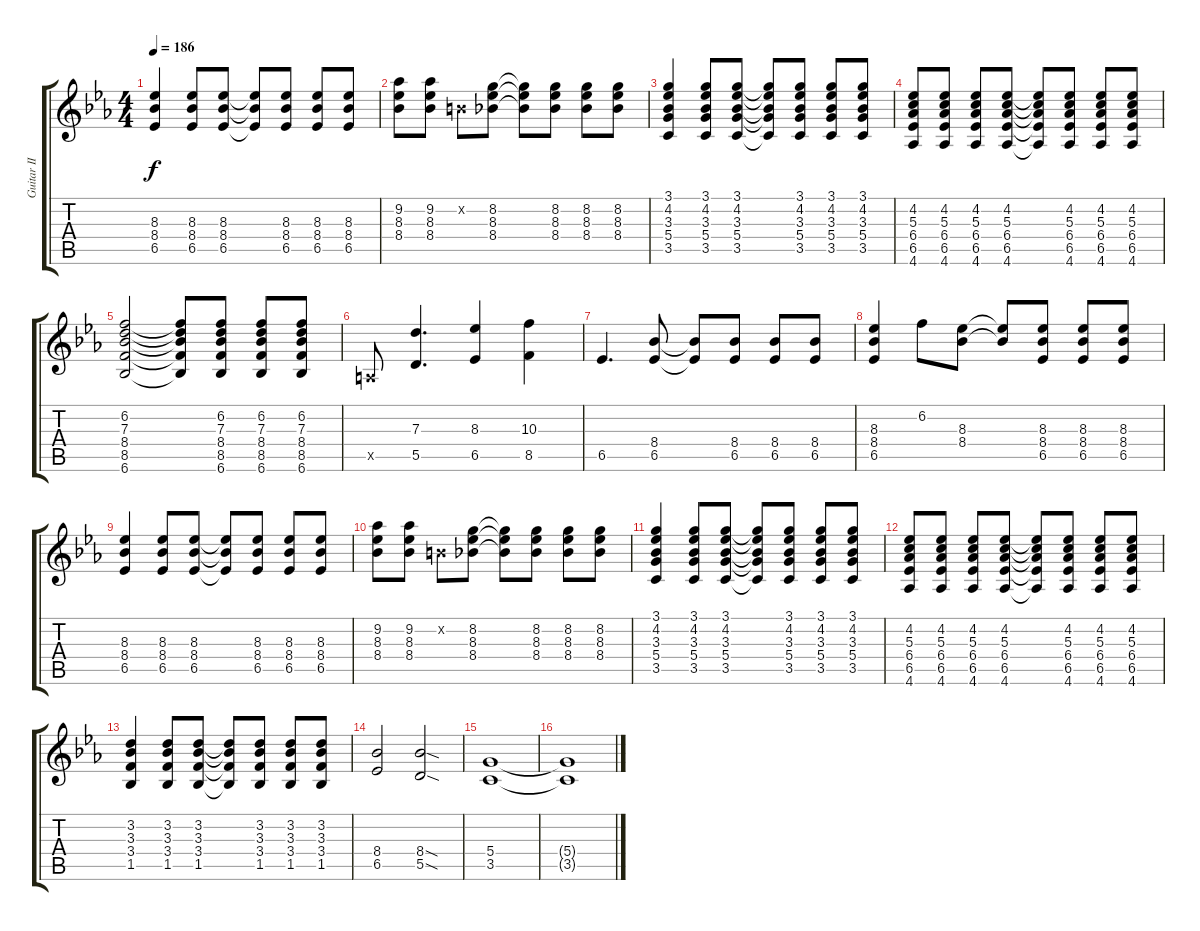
\track ("Guitar Ⅱ" "Guitar Ⅱ") {instrument overdrivenguitar}
\staff {score tabs}
\tuning (E4 B3 G3 D3 A2 E2) {hide}
\ts (4 4)
\tempo 186
\clef g2
\ks eb
(8.3 8.4 6.5).4{dy f} (8.3 8.4 6.5).8 (8.3 8.4 6.5).8 (8.3{t} 8.4{t} 6.5{t}).8 (8.3 8.4 6.5).8 (8.3 8.4 6.5).8 (8.3 8.4 6.5).8 |
(9.2 8.3 8.4).8 (9.2 8.3 8.4).8 0.2{x}.8 (8.2 8.3 8.4).8 (8.2{t} 8.3{t} 8.4{t}).8 (8.2 8.3 8.4).8 (8.2 8.3 8.4).8 (8.2 8.3 8.4).8 |
(3.1 4.2 3.3 5.4 3.5).4 (3.1 4.2 3.3 5.4 3.5).8 (3.1 4.2 3.3 5.4 3.5).8 (3.1{t} 4.2{t} 3.3{t} 5.4{t} 3.5{t}).8 (3.1 4.2 3.3 5.4 3.5).8 (3.1 4.2 3.3 5.4 3.5).8 (3.1 4.2 3.3 5.4 3.5).8 |
(4.2 5.3 6.4 6.5 4.6).8 (4.2 5.3 6.4 6.5 4.6).8 (4.2 5.3 6.4 6.5 4.6).8 (4.2 5.3 6.4 6.5 4.6).8 (4.2{t} 5.3{t} 6.4{t} 6.5{t} 4.6{t}).8 (4.2 5.3 6.4 6.5 4.6).8 (4.2 5.3 6.4 6.5 4.6).8 (4.2 5.3 6.4 6.5 4.6).8 |
(6.2 7.3 8.4 8.5 6.6).2 (6.2{t} 7.3{t} 8.4{t} 8.5{t} 6.6{t}).8 (6.2 7.3 8.4 8.5 6.6).8 (6.2 7.3 8.4 8.5 6.6).8 (6.2 7.3 8.4 8.5 6.6).8 |
0.5{x}.8 (7.3 5.5).4{d} (8.3 6.5).4 (10.3 8.5).4 |
6.5.4{d} (8.4 6.5).8 (8.4{t} 6.5{t}).8 (8.4 6.5).8 (8.4 6.5).8 (8.4 6.5).8 |
(8.3 8.4 6.5).4 6.2.8 (8.3 8.4).8 (8.3{t} 8.4{t}).8 (8.3 8.4 6.5).8 (8.3 8.4 6.5).8 (8.3 8.4 6.5).8 |
(8.3 8.4 6.5).4 (8.3 8.4 6.5).8 (8.3 8.4 6.5).8 (8.3{t} 8.4{t} 6.5{t}).8 (8.3 8.4 6.5).8 (8.3 8.4 6.5).8 (8.3 8.4 6.5).8 |
(9.2 8.3 8.4).8 (9.2 8.3 8.4).8 0.2{x}.8 (8.2 8.3 8.4).8 (8.2{t} 8.3{t} 8.4{t}).8 (8.2 8.3 8.4).8 (8.2 8.3 8.4).8 (8.2 8.3 8.4).8 |
(3.1 4.2 3.3 5.4 3.5).4 (3.1 4.2 3.3 5.4 3.5).8 (3.1 4.2 3.3 5.4 3.5).8 (3.1{t} 4.2{t} 3.3{t} 5.4{t} 3.5{t}).8 (3.1 4.2 3.3 5.4 3.5).8 (3.1 4.2 3.3 5.4 3.5).8 (3.1 4.2 3.3 5.4 3.5).8 |
(4.2 5.3 6.4 6.5 4.6).8 (4.2 5.3 6.4 6.5 4.6).8 (4.2 5.3 6.4 6.5 4.6).8 (4.2 5.3 6.4 6.5 4.6).8 (4.2{t} 5.3{t} 6.4{t} 6.5{t} 4.6{t}).8 (4.2 5.3 6.4 6.5 4.6).8 (4.2 5.3 6.4 6.5 4.6).8 (4.2 5.3 6.4 6.5 4.6).8 |
(3.2 3.3 3.4 1.5).4 (3.2 3.3 3.4 1.5).8 (3.2 3.3 3.4 1.5).8 (3.2{t} 3.3{t} 3.4{t} 1.5{t}).8 (3.2 3.3 3.4 1.5).8 (3.2 3.3 3.4 1.5).8 (3.2 3.3 3.4 1.5).8 |
(8.4 6.5).2 (8.4{sod} 5.5{sod}).2 |
(5.4 3.5).1 |
(5.4{t} 3.5{t}).1
